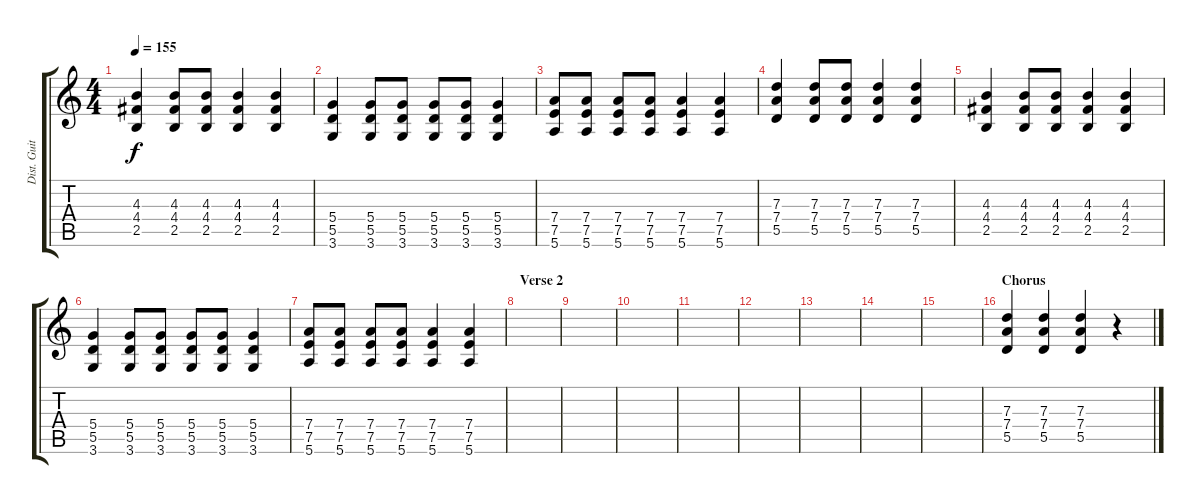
\track ("Dist. Guitar 2" "Dist. Guit") {instrument distortionguitar}
\staff {score tabs}
\tuning (E4 B3 G3 D3 A2 E2) {hide}
\ts (4 4)
\tempo 155
\clef g2
\ks c
(4.3 4.4 2.5).4{dy f} (4.3 4.4 2.5).8 (4.3 4.4 2.5).8 (4.3 4.4 2.5).4 (4.3 4.4 2.5).4 |
(5.4 5.5 3.6).4 (5.4 5.5 3.6).8 (5.4 5.5 3.6).8 (5.4 5.5 3.6).8 (5.4 5.5 3.6).8 (5.4 5.5 3.6).4 |
(7.4 7.5 5.6).8 (7.4 7.5 5.6).8 (7.4 7.5 5.6).8 (7.4 7.5 5.6).8 (7.4 7.5 5.6).4 (7.4 7.5 5.6).4 |
(7.3 7.4 5.5).4 (7.3 7.4 5.5).8 (7.3 7.4 5.5).8 (7.3 7.4 5.5).4 (7.3 7.4 5.5).4 |
(4.3 4.4 2.5).4 (4.3 4.4 2.5).8 (4.3 4.4 2.5).8 (4.3 4.4 2.5).4 (4.3 4.4 2.5).4 |
(5.4 5.5 3.6).4 (5.4 5.5 3.6).8 (5.4 5.5 3.6).8 (5.4 5.5 3.6).8 (5.4 5.5 3.6).8 (5.4 5.5 3.6).4 |
(7.4 7.5 5.6).8 (7.4 7.5 5.6).8 (7.4 7.5 5.6).8 (7.4 7.5 5.6).8 (7.4 7.5 5.6).4 (7.4 7.5 5.6).4 |
\section ("" "Verse 2")
|
|
|
|
|
|
|
|
\section ("" "Chorus")
(7.3 7.4 5.5).4 (7.3 7.4 5.5).4 (7.3 7.4 5.5).4 r.4
